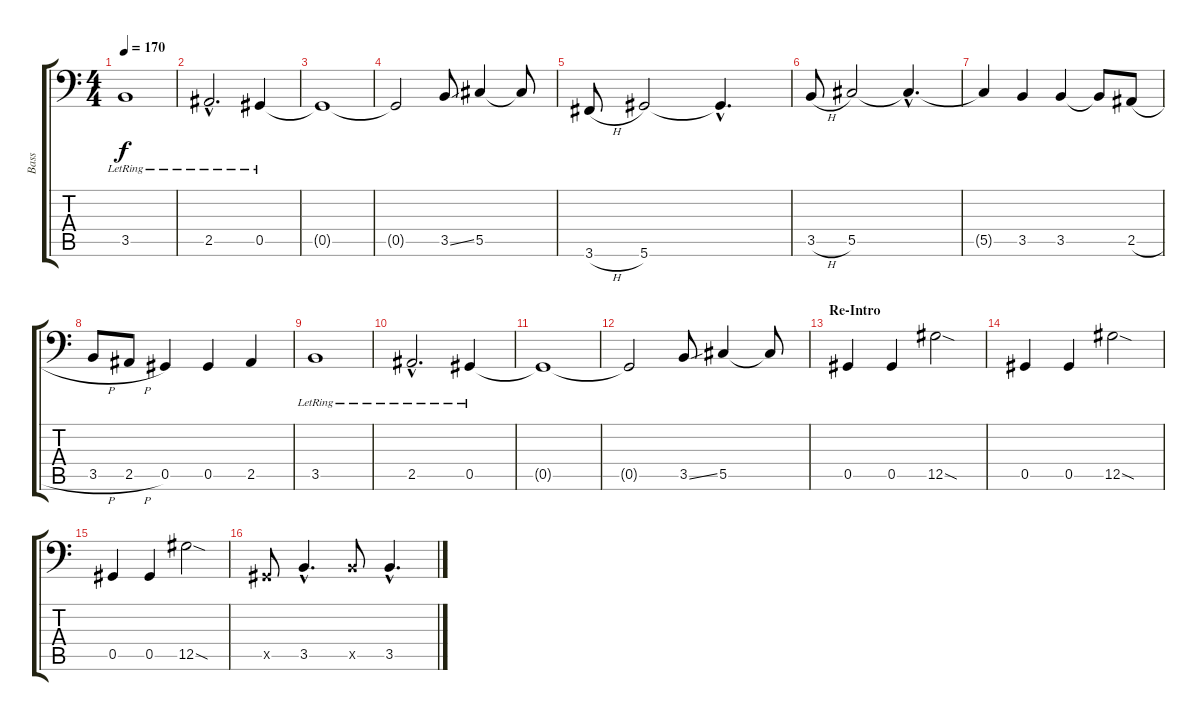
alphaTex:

\track ("Bass" "Bass") {instrument electricbassfinger}
\staff {score tabs}
\tuning (Eb3 Bb2 Gb2 Db2 Ab1 Eb1) {hide}
\ts (4 4)
\tempo 170
\clef f4
\ks c
3.5{lr}.1{dy f} |
2.5{hac lr}.2{d} 0.5{lr}.4 |
0.5{t}.1 |
0.5{t}.2 3.5{ss}.8 5.5.4 5.5{t}.8 |
3.6{h}.8 5.6.2 5.6{hac t}.4{d} |
3.5{h}.8 5.5.2 5.5{hac t}.4{d} |
5.5{t}.4 3.5.4 3.5.4 3.5{t}.8 2.5{h}.8 |
3.5{h}.8 2.5{h}.8 0.5.4 0.5.4 2.5.4 |
3.5{lr}.1 |
2.5{hac lr}.2{d} 0.5{lr}.4 |
0.5{t}.1 |
0.5{t}.2 3.5{ss}.8 5.5.4 5.5{t}.8 |
\section ("" "Re-Intro")
0.5.4 0.5.4 12.5{sod}.2 |
0.5.4 0.5.4 12.5{sod}.2 |
0.5.4 0.5.4 12.5{sod}.2 |
0.5{x}.8 3.5{hac}.4{d} 3.5{x}.8 3.5{hac}.4{d}
